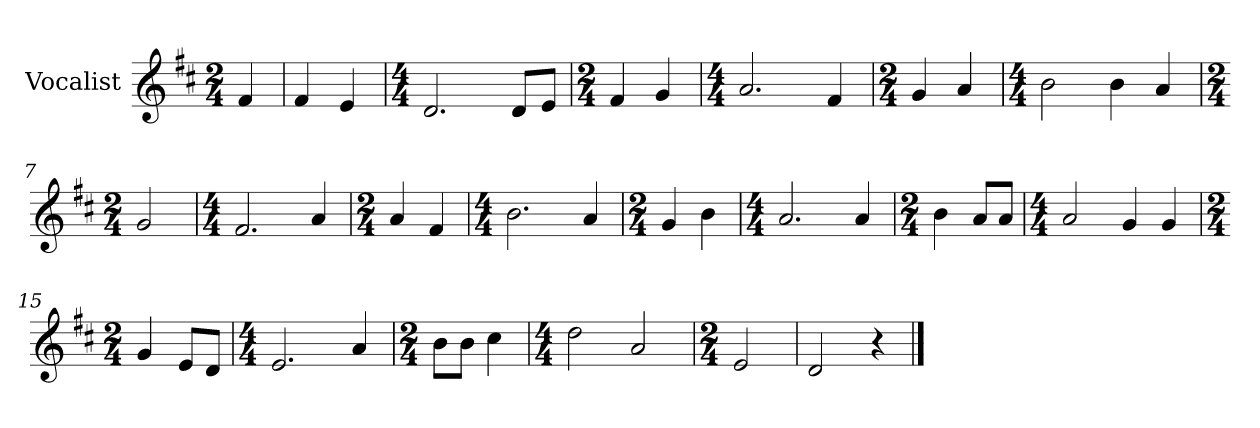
**kern
*part1
*staff1
*I"Vocalist
*k[f#c#]
*D:
*M2/4
=
4f#
=1
4f#
4e
=2
*M4/4
2.d
8dL
8eJ
=3
*M2/4
4f#
4g
=4
*M4/4
2.a
4f#
=5
*M2/4
4g
4a
=6
*M4/4
2b
4b
4a
=7
*M2/4
2g
=8
*M4/4
2.f#
4a
=9
*M2/4
4a
4f#
=10
*M4/4
2.b
4a
=11
*M2/4
4g
4b
=12
*M4/4
2.a
4a
=13
*M2/4
4b
8aL
8aJ
=14
*M4/4
2a
4g
4g
=15
*M2/4
4g
8eL
8dJ
=16
*M4/4
2.e
4a
=17
*M2/4
8bL
8bJ
4cc#
=18
*M4/4
2dd
2a
=19
*M2/4
2e
=20
2d
4r
==
*-
